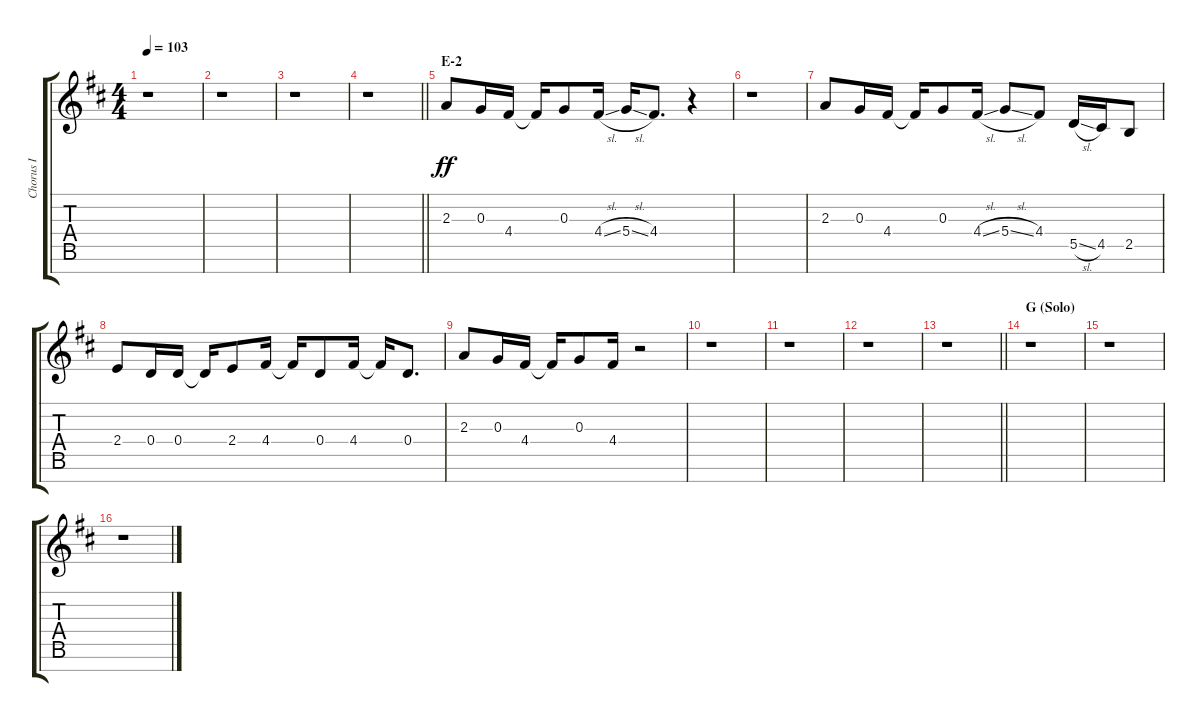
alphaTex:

\track ("Chorus I" "Chorus I") {instrument voiceoohs}
\staff {score tabs}
\tuning (E5 B4 G4 D4 A3 E3 B2) {hide}
\ts (4 4)
\tempo 103
\clef g2
\ks d
r.1{dy ff} |
r.1 |
r.1 |
\barLineRight lightlight
r.1 |
\section ("" "E-2")
2.3.8 0.3.16 4.4.16 4.4{t}.16 0.3.8 4.4{sl}.16 5.4{sl}.16 4.4.8{d} r.4 |
r.1 |
2.3.8 0.3.16 4.4.16 4.4{t}.16 0.3.8 4.4{sl}.16 5.4{sl}.8 4.4.8 5.5{sl}.16 4.5.16 2.5.8 |
2.4.8 0.4.16 0.4.16 0.4{t}.16 2.4.8 4.4.16 4.4{t}.16 0.4.8 4.4.16 4.4{t}.16 0.4.8{d} |
2.3.8 0.3.16 4.4.16 4.4{t}.16 0.3.8 4.4.16 r.2 |
r.1 |
r.1 |
r.1 |
\barLineRight lightlight
r.1 |
\section ("" "G (Solo)")
r.1 |
r.1 |
r.1
